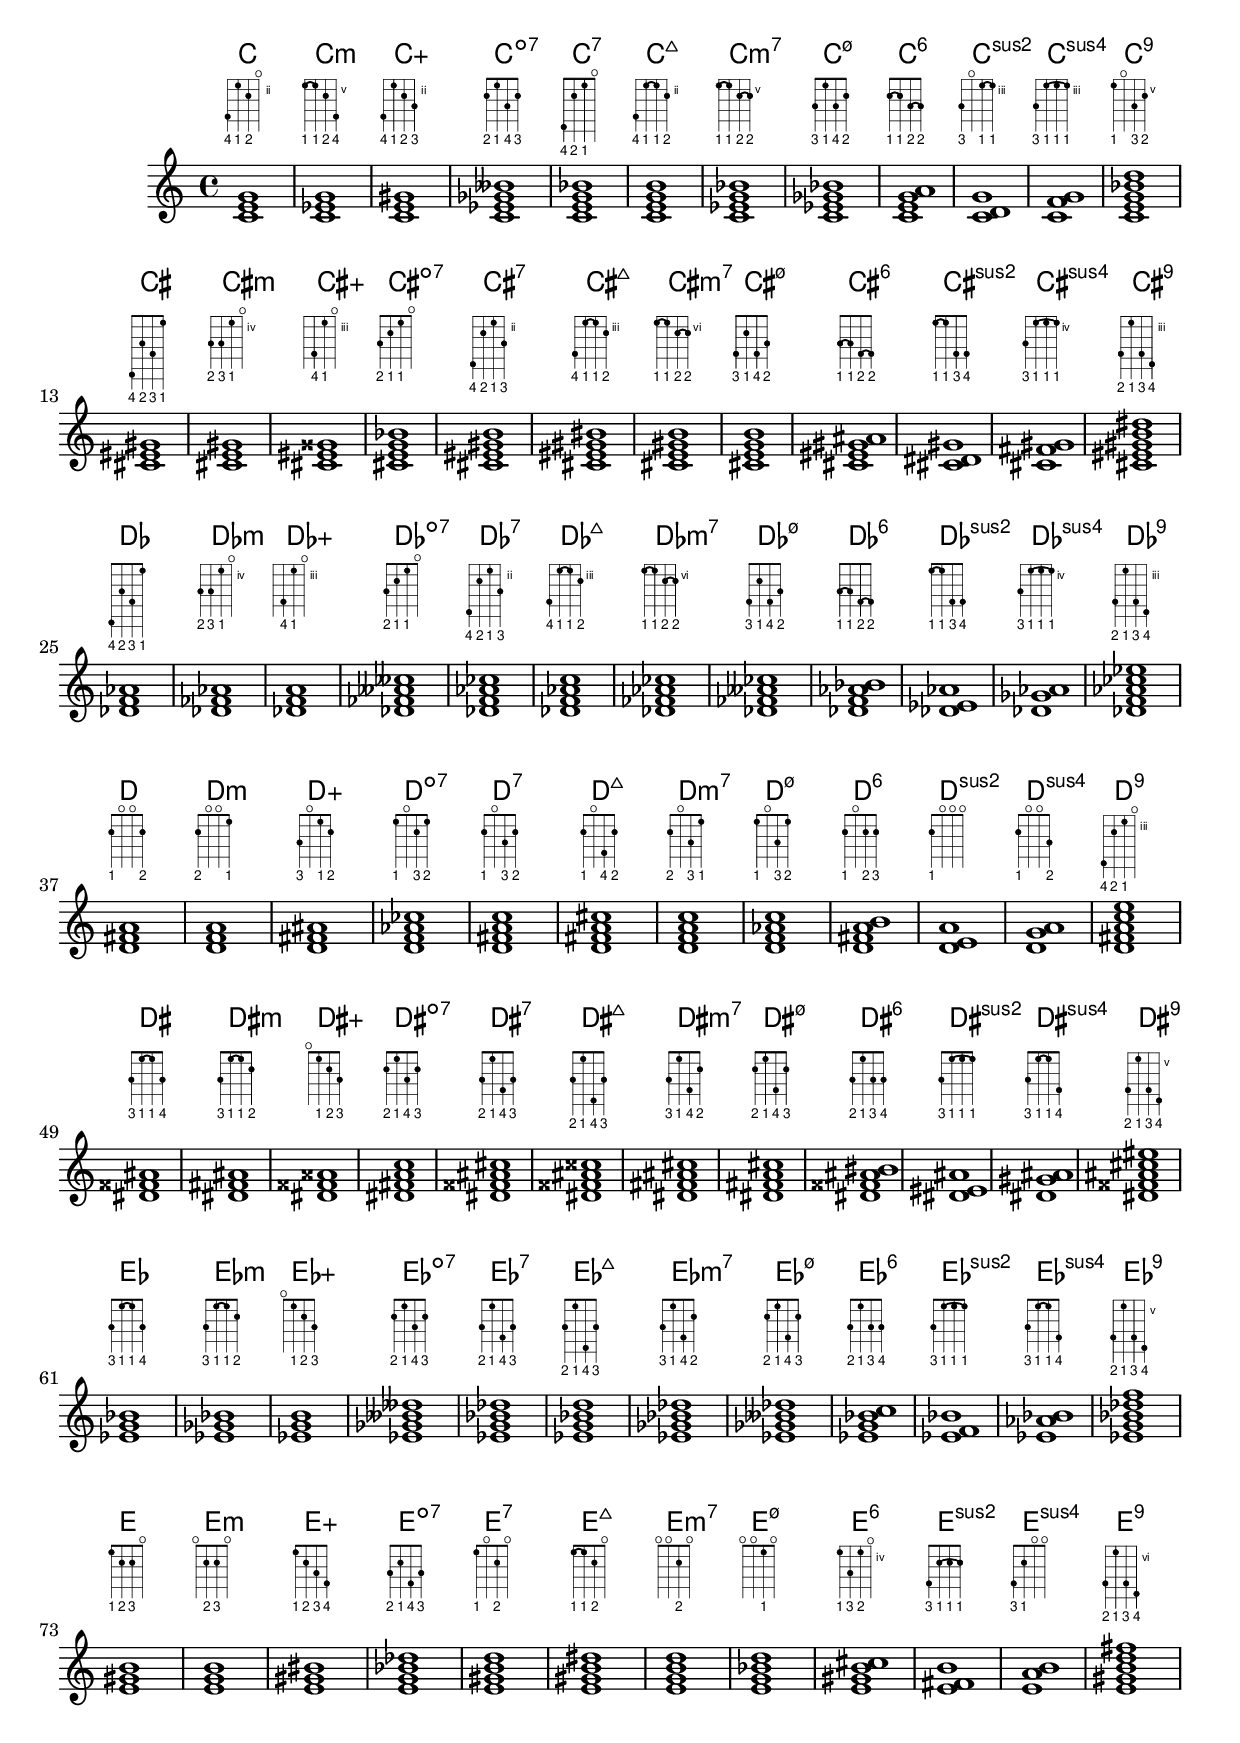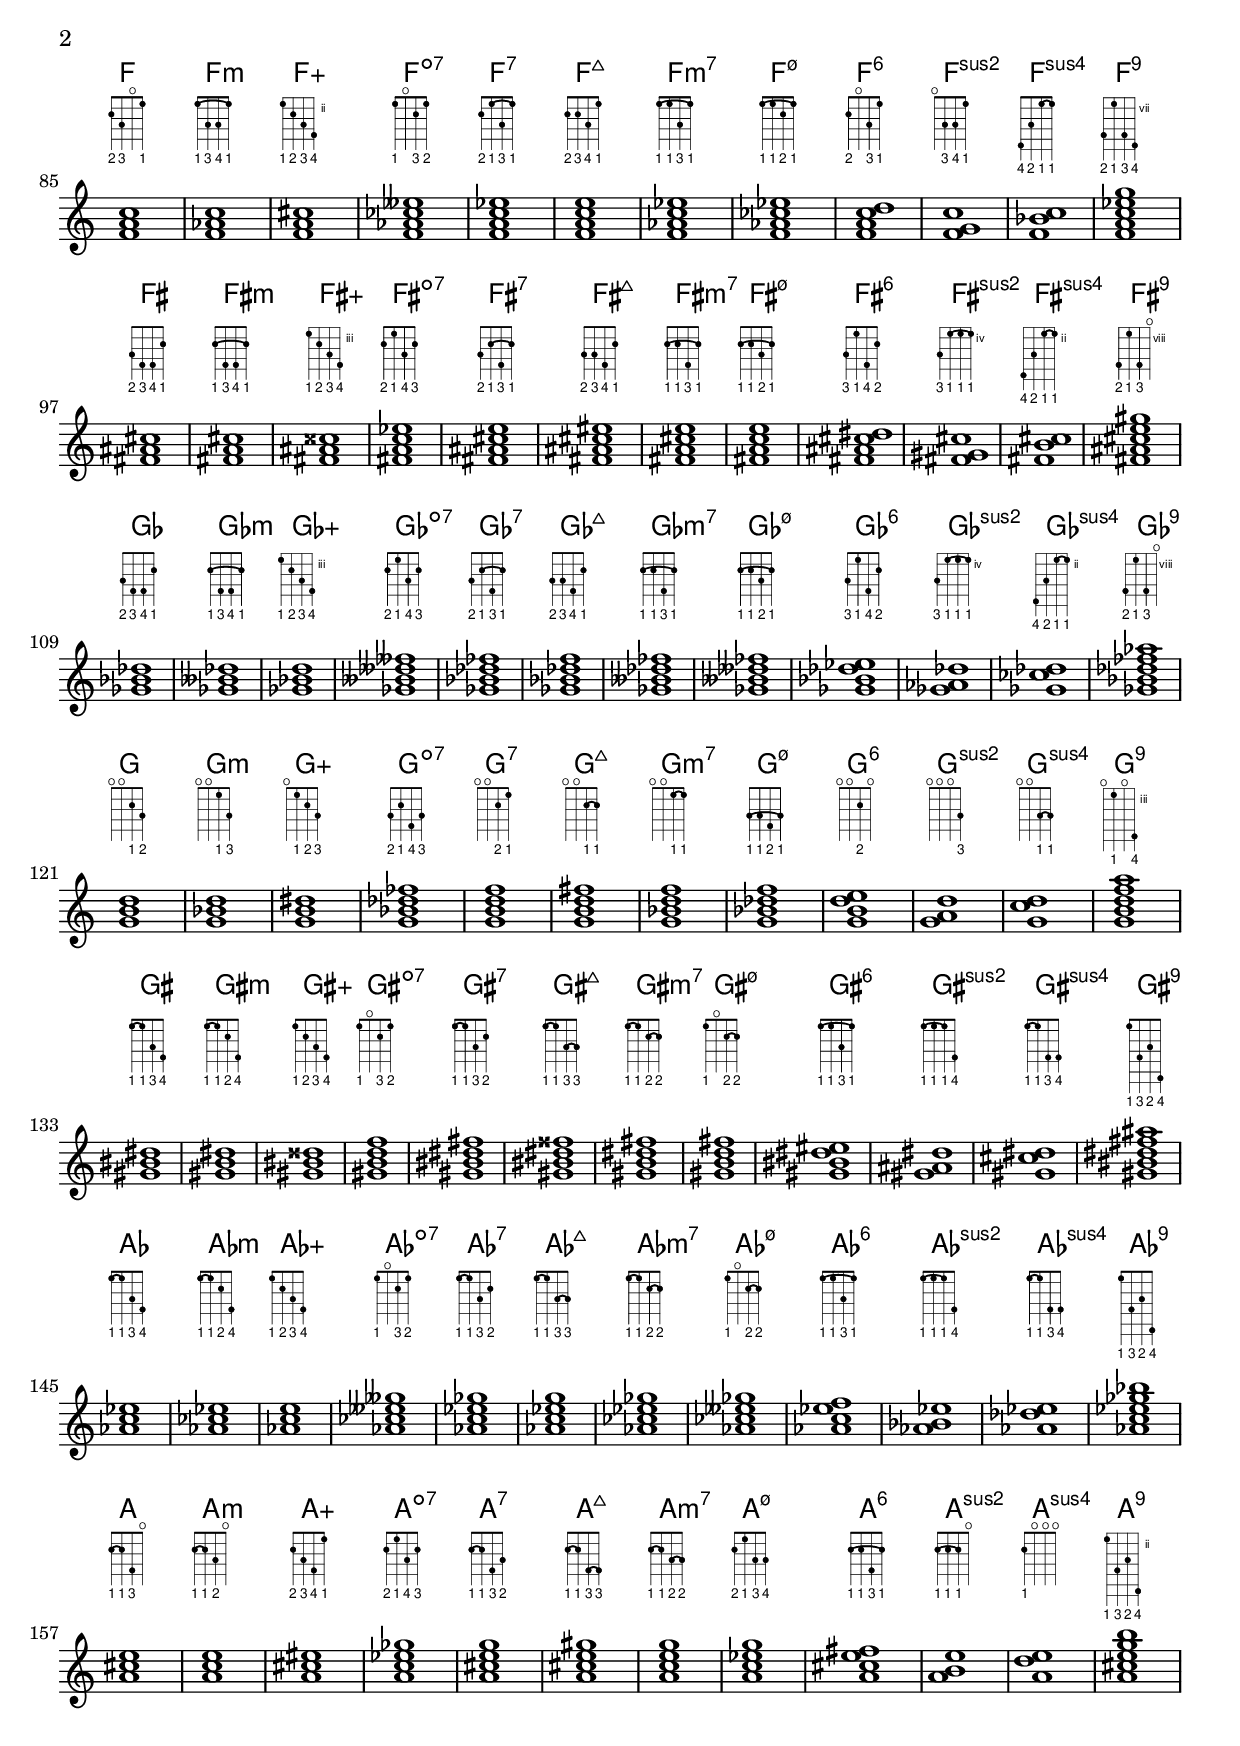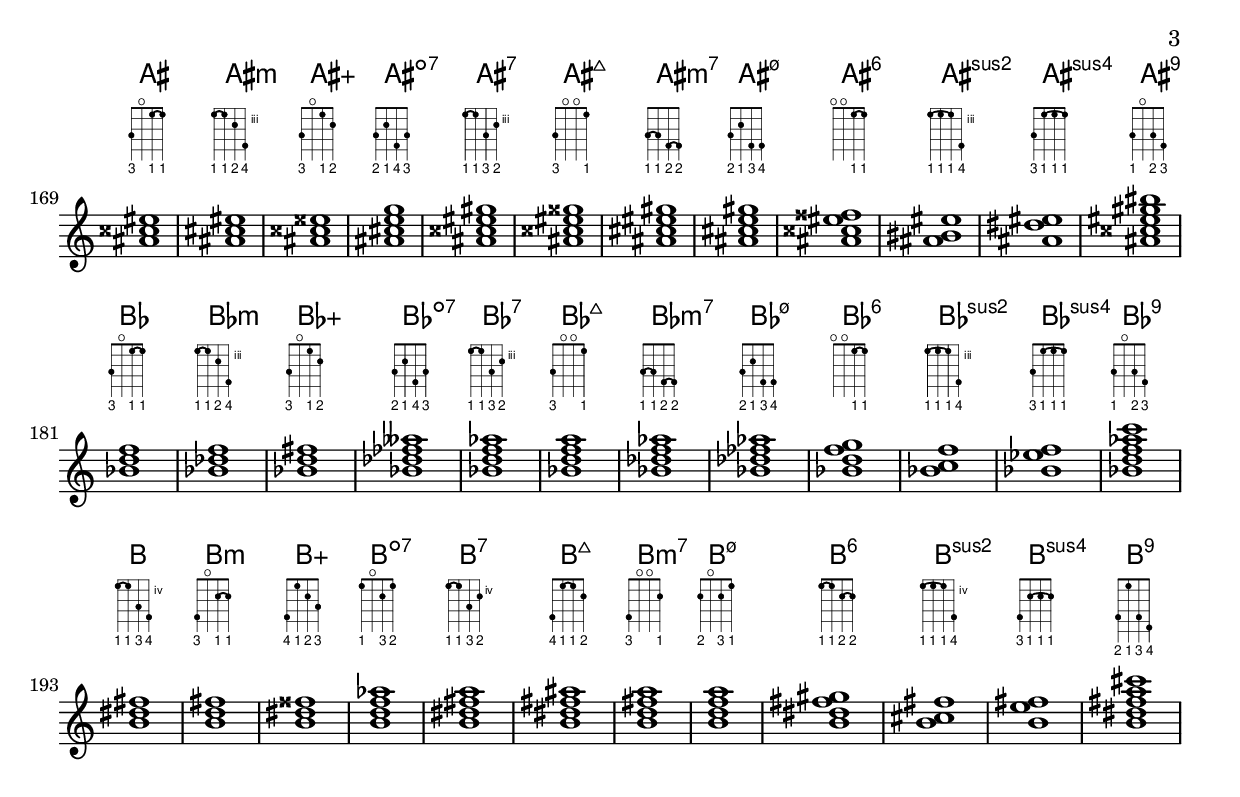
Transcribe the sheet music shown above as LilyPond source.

\version "2.16.0"
\include "./predefined-mandolin-fretboards.ly"


mychords = \chordmode {
  c1 c:m c:aug c:dim7 c:7 c:maj7 c:m7 c:m7.5-
  c:6 c:sus2 c:sus4 c:9
  \break
}

chordsline = {
  \mychords
  \transpose c cis {
    \mychords
  }
  \transpose c des {
    \mychords
  }
  \transpose c d {
    \mychords
  }
  \transpose c dis {
    \mychords
  }
 \transpose c ees {
    \mychords
  }
  \transpose c e {
    \mychords
  }
  \transpose c f {
    \mychords
  }
  \transpose c fis {
    \mychords
  }
  \transpose c ges {
    \mychords
  }
  \transpose c g {
    \mychords
  }
  \transpose c gis {
    \mychords
  }
  \transpose c aes {
    \mychords
  }
  \transpose c a {
    \mychords
  }
  \transpose c ais {
    \mychords
  }
  \transpose c bes {
    \mychords
  }
  \transpose c b {
    \mychords
  }
}

<<
  \new ChordNames {
    \chordsline
  }
  \new FretBoards {
    \set Staff.stringTunings = #mandolin-tuning
    \chordsline
  }
  \new Staff {
    \chordsline
  }
>>
